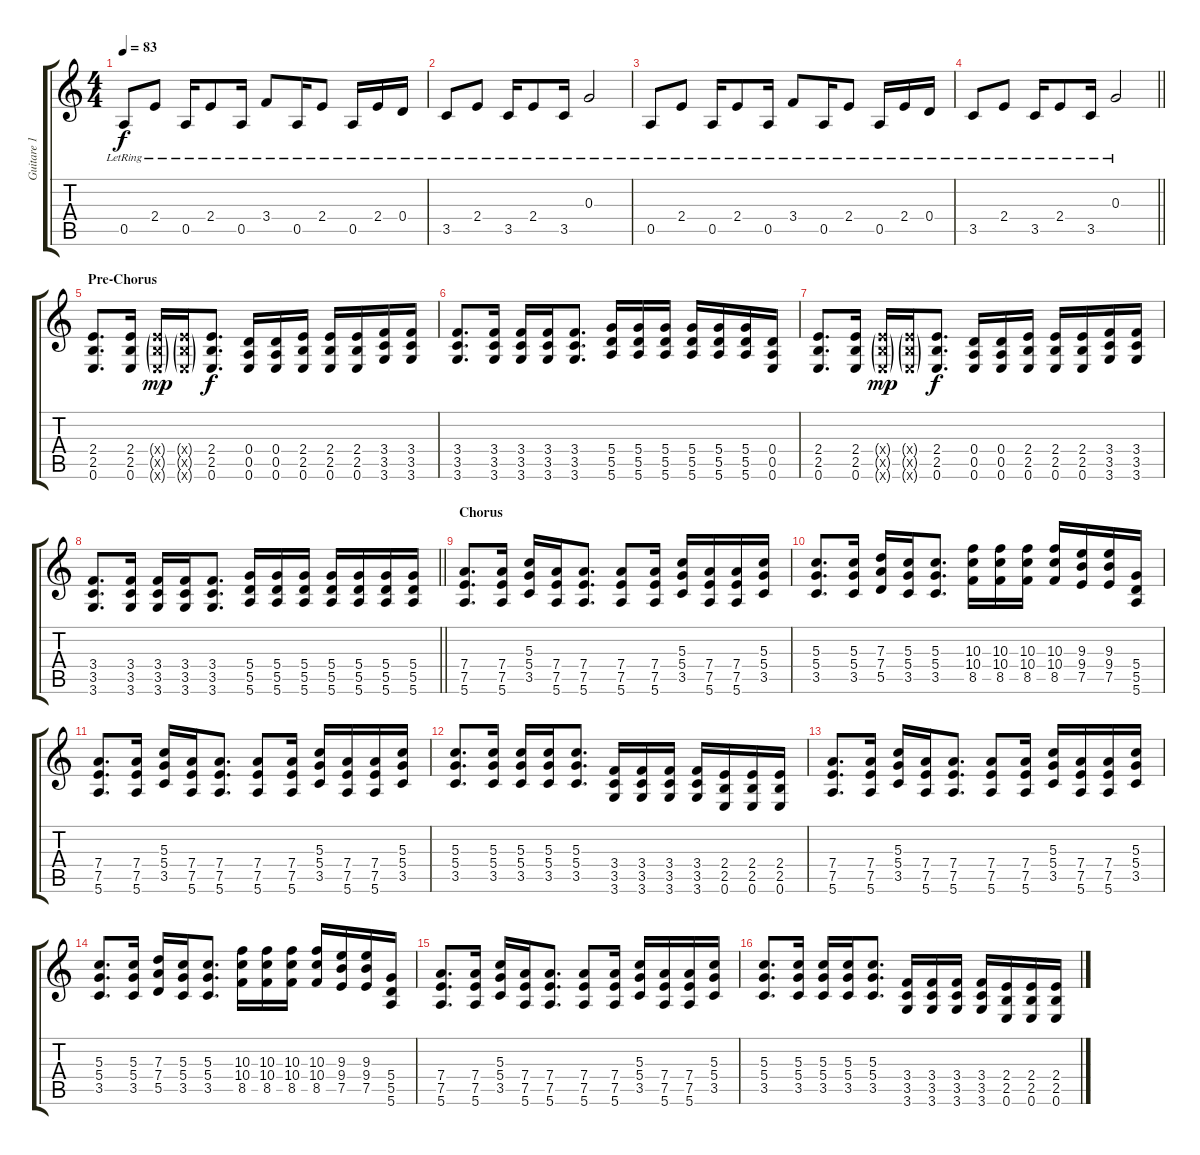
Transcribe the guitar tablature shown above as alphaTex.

\track ("Guitare 1" "Guitare 1") {instrument overdrivenguitar}
\staff {score tabs}
\tuning (E4 B3 G3 D3 A2 E2) {hide}
\ts (4 4)
\tempo 83
\clef g2
\ks c
0.5{lr}.8{dy f} 2.4{lr}.8 0.5{lr}.16 2.4{lr}.8 0.5{lr}.16 3.4{lr}.8 0.5{lr}.16 2.4{lr}.8 0.5{lr}.16 2.4{lr}.16 0.4{lr}.16 |
3.5{lr}.8 2.4{lr}.8 3.5{lr}.16 2.4{lr}.8 3.5{lr}.16 0.3{lr}.2 |
0.5{lr}.8 2.4{lr}.8 0.5{lr}.16 2.4{lr}.8 0.5{lr}.16 3.4{lr}.8 0.5{lr}.16 2.4{lr}.8 0.5{lr}.16 2.4{lr}.16 0.4{lr}.16 |
\barLineRight lightlight
3.5{lr}.8 2.4{lr}.8 3.5{lr}.16 2.4{lr}.8 3.5{lr}.16 0.3{lr}.2 |
\section ("" "Pre-Chorus")
(2.4 2.5 0.6).8{d} (2.4 2.5 0.6).16 (2.4{g x} 2.5{g x} 0.6{g x}).16{dy mp} (2.4{g x} 2.5{g x} 0.6{g x}).16 (2.4 2.5 0.6).8{d dy f} (0.4 0.5 0.6).16 (0.4 0.5 0.6).16 (2.4 2.5 0.6).16 (2.4 2.5 0.6).16 (2.4 2.5 0.6).16 (3.4 3.5 3.6).16 (3.4 3.5 3.6).16 |
(3.4 3.5 3.6).8{d} (3.4 3.5 3.6).16 (3.4 3.5 3.6).16 (3.4 3.5 3.6).16 (3.4 3.5 3.6).8{d} (5.4 5.5 5.6).16 (5.4 5.5 5.6).16 (5.4 5.5 5.6).16 (5.4 5.5 5.6).16 (5.4 5.5 5.6).16 (5.4 5.5 5.6).16 (0.4 0.5 0.6).16 |
(2.4 2.5 0.6).8{d} (2.4 2.5 0.6).16 (2.4{g x} 2.5{g x} 0.6{g x}).16{dy mp} (2.4{g x} 2.5{g x} 0.6{g x}).16 (2.4 2.5 0.6).8{d dy f} (0.4 0.5 0.6).16 (0.4 0.5 0.6).16 (2.4 2.5 0.6).16 (2.4 2.5 0.6).16 (2.4 2.5 0.6).16 (3.4 3.5 3.6).16 (3.4 3.5 3.6).16 |
\barLineRight lightlight
(3.4 3.5 3.6).8{d} (3.4 3.5 3.6).16 (3.4 3.5 3.6).16 (3.4 3.5 3.6).16 (3.4 3.5 3.6).8{d} (5.4 5.5 5.6).16 (5.4 5.5 5.6).16 (5.4 5.5 5.6).16 (5.4 5.5 5.6).16 (5.4 5.5 5.6).16 (5.4 5.5 5.6).16 (5.4 5.5 5.6).16 |
\section ("" "Chorus")
(7.4 7.5 5.6).8{d} (7.4 7.5 5.6).16 (5.3 5.4 3.5).16 (7.4 7.5 5.6).16 (7.4 7.5 5.6).8{d} (7.4 7.5 5.6).8 (7.4 7.5 5.6).16 (5.3 5.4 3.5).16 (7.4 7.5 5.6).16 (7.4 7.5 5.6).16 (5.3 5.4 3.5).16 |
(5.3 5.4 3.5).8{d} (5.3 5.4 3.5).16 (7.3 7.4 5.5).16 (5.3 5.4 3.5).16 (5.3 5.4 3.5).8{d} (10.3 10.4 8.5).16 (10.3 10.4 8.5).16 (10.3 10.4 8.5).16 (10.3 10.4 8.5).16 (9.3 9.4 7.5).16 (9.3 9.4 7.5).16 (5.4 5.5 5.6).16 |
(7.4 7.5 5.6).8{d} (7.4 7.5 5.6).16 (5.3 5.4 3.5).16 (7.4 7.5 5.6).16 (7.4 7.5 5.6).8{d} (7.4 7.5 5.6).8 (7.4 7.5 5.6).16 (5.3 5.4 3.5).16 (7.4 7.5 5.6).16 (7.4 7.5 5.6).16 (5.3 5.4 3.5).16 |
(5.3 5.4 3.5).8{d} (5.3 5.4 3.5).16 (5.3 5.4 3.5).16 (5.3 5.4 3.5).16 (5.3 5.4 3.5).8{d} (3.4 3.5 3.6).16 (3.4 3.5 3.6).16 (3.4 3.5 3.6).16 (3.4 3.5 3.6).16 (2.4 2.5 0.6).16 (2.4 2.5 0.6).16 (2.4 2.5 0.6).16 |
(7.4 7.5 5.6).8{d} (7.4 7.5 5.6).16 (5.3 5.4 3.5).16 (7.4 7.5 5.6).16 (7.4 7.5 5.6).8{d} (7.4 7.5 5.6).8 (7.4 7.5 5.6).16 (5.3 5.4 3.5).16 (7.4 7.5 5.6).16 (7.4 7.5 5.6).16 (5.3 5.4 3.5).16 |
(5.3 5.4 3.5).8{d} (5.3 5.4 3.5).16 (7.3 7.4 5.5).16 (5.3 5.4 3.5).16 (5.3 5.4 3.5).8{d} (10.3 10.4 8.5).16 (10.3 10.4 8.5).16 (10.3 10.4 8.5).16 (10.3 10.4 8.5).16 (9.3 9.4 7.5).16 (9.3 9.4 7.5).16 (5.4 5.5 5.6).16 |
(7.4 7.5 5.6).8{d} (7.4 7.5 5.6).16 (5.3 5.4 3.5).16 (7.4 7.5 5.6).16 (7.4 7.5 5.6).8{d} (7.4 7.5 5.6).8 (7.4 7.5 5.6).16 (5.3 5.4 3.5).16 (7.4 7.5 5.6).16 (7.4 7.5 5.6).16 (5.3 5.4 3.5).16 |
(5.3 5.4 3.5).8{d} (5.3 5.4 3.5).16 (5.3 5.4 3.5).16 (5.3 5.4 3.5).16 (5.3 5.4 3.5).8{d} (3.4 3.5 3.6).16 (3.4 3.5 3.6).16 (3.4 3.5 3.6).16 (3.4 3.5 3.6).16 (2.4 2.5 0.6).16 (2.4 2.5 0.6).16 (2.4 2.5 0.6).16
